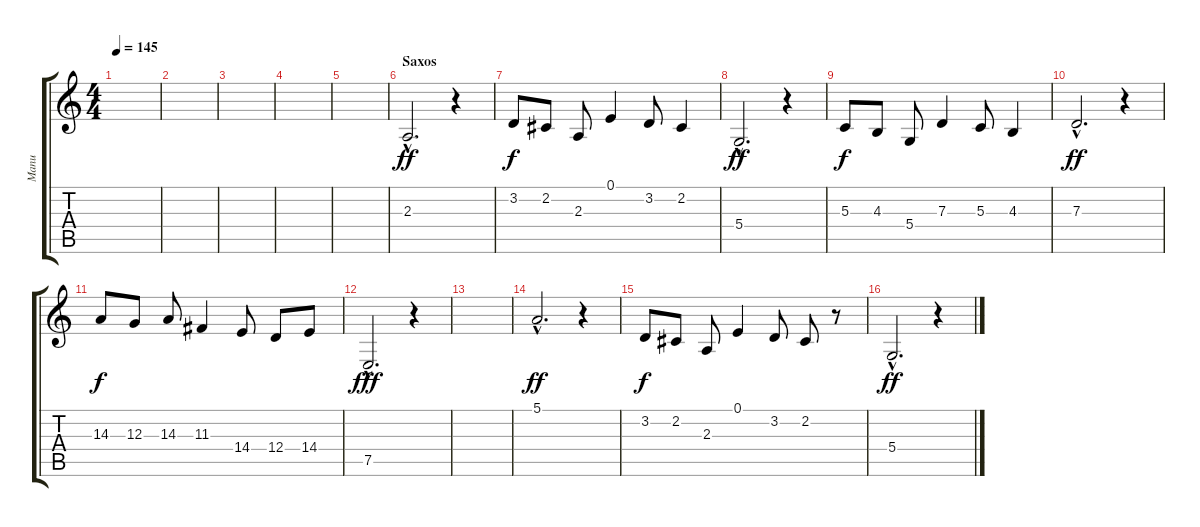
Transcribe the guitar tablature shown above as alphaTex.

\track ("Manu" "Manu") {instrument altosax}
\staff {score tabs}
\tuning (E4 B3 G3 D3 A2 E2) {hide}
\ts (4 4)
\tempo 145
\clef g2
\ks c
|
|
|
|
|
\section ("" "Saxos")
2.3{hac}.2{d dy ff} r.4 |
3.2.8{dy f} 2.2.8 2.3.8 0.1.4 3.2.8 2.2.4 |
5.4{hac}.2{d dy ff} r.4 |
5.3.8{dy f} 4.3.8 5.4.8 7.3.4 5.3.8 4.3.4 |
7.3{hac}.2{d dy ff} r.4 |
14.3.8{dy f} 12.3.8 14.3.8 11.3.4 14.4.8 12.4.8 14.4.8 |
7.5{hac}.2{d dy fff} r.4 |
|
5.1{hac}.2{d dy ff} r.4 |
3.2.8{dy f} 2.2.8 2.3.8 0.1.4 3.2.8 2.2.8 r.8 |
5.4{hac}.2{d dy ff} r.4
